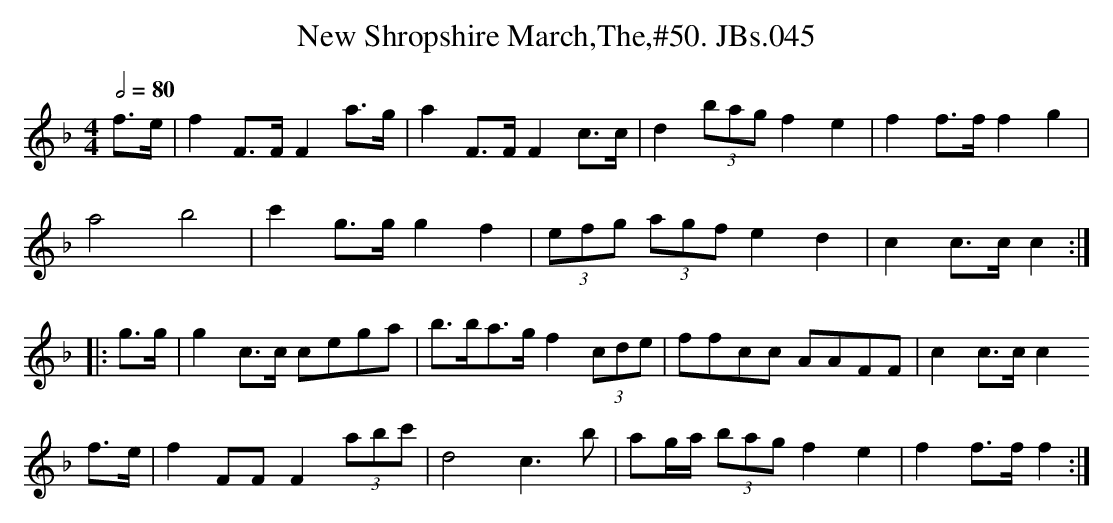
X:1
T:New Shropshire March,The,#50. JBs.045
L:1/8
M:4/4
Q:1/2=80
K:F
f>e|f2F>FF2a>g|a2F>F F2c>c|d2 (3bag f2e2|f2f>f f2g2|
a4 b4|c'2 g>gg2f2|(3efg (3agf e2d2|c2c>cc2:|
|:g>g|g2c>c cega|b>ba>g f2(3cde|ffcc AAFF|c2c>cc2
f>e|f2FF F2(3abc'|d4c3b|ag/a/ (3bagf2e2|f2f>f f2:|
